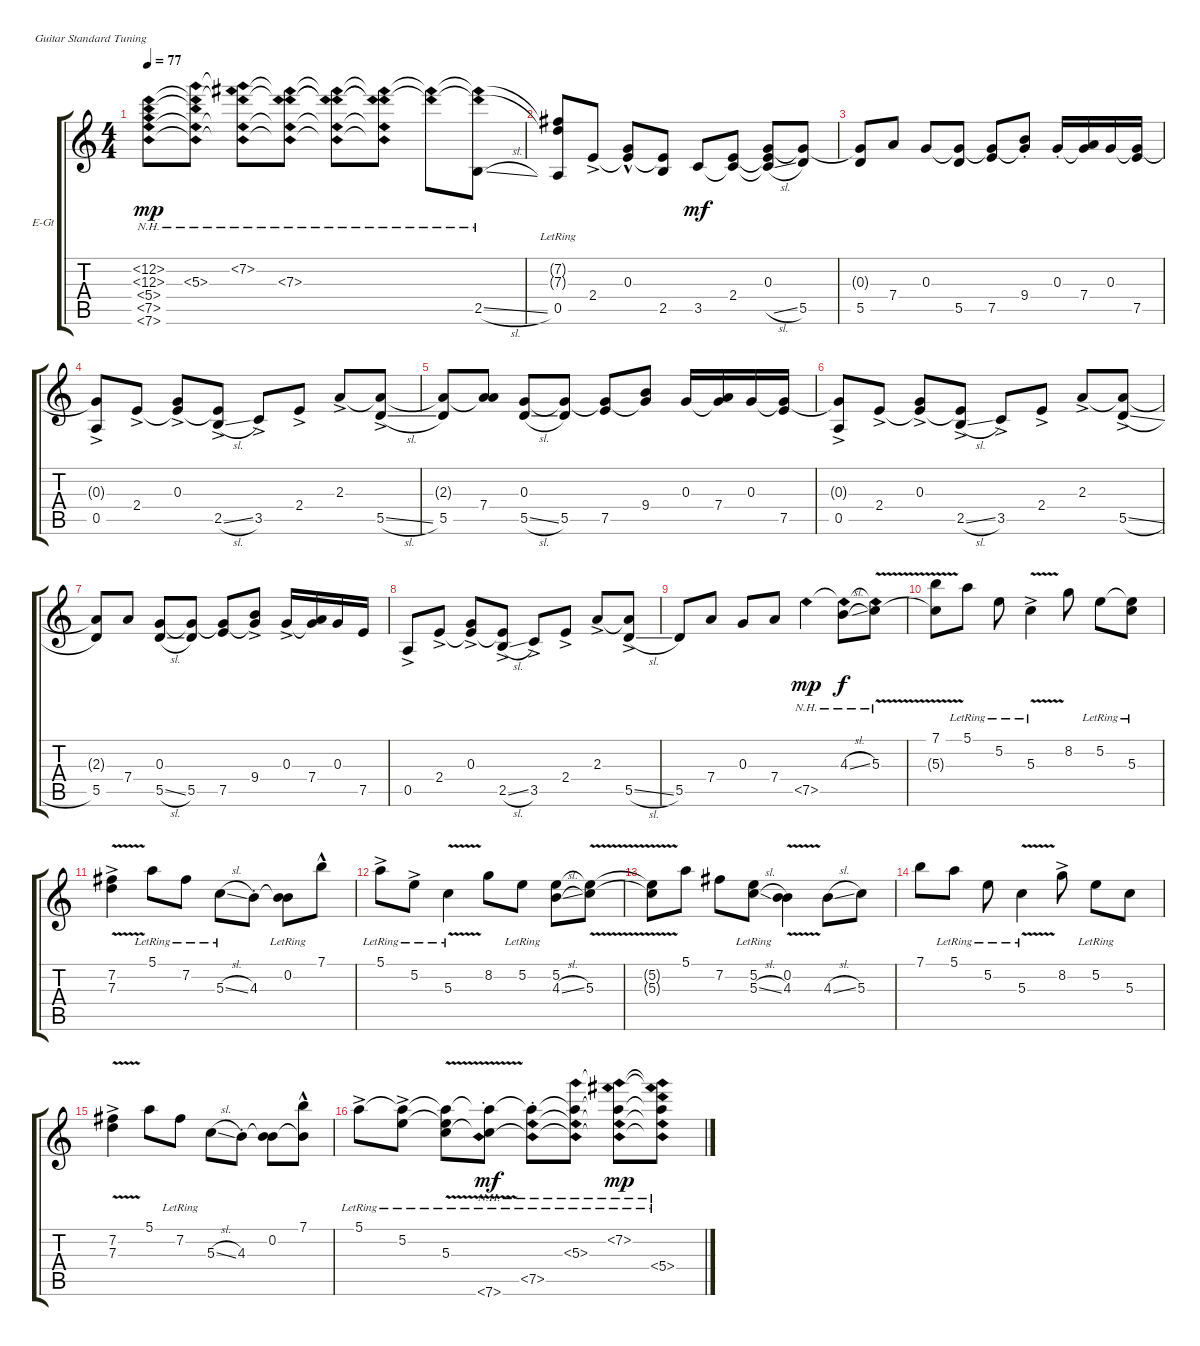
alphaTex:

\bracketExtendMode groupsimilarinstruments
\firstSystemTrackNameOrientation horizontal
\otherSystemsTrackNameOrientation horizontal
\track ("Лидер гт. Юрий Каспарян" "E-Gt") {instrument electricguitarclean}
\staff {score tabs}
\tuning (E4 B3 G3 D3 A2 E2)
\ts (4 4)
\tempo 77
\clef g2
\ks c
(5.4{nh t} 12.2{nh} 12.3{nh t} 7.5{nh t} 7.6{nh t}).8{dy mp} (5.4{nh t} 12.2{nh t} 5.3{nh} 7.5{nh t} 7.6{nh t}).8 (5.3{nh t} 7.2{nh} 5.4{nh t} 7.5{nh t} 7.6{nh t}).8 (7.3{nh} 7.2{nh t} 5.4{nh t} 7.5{nh t} 7.6{nh t}).8 (7.3{nh t} 7.2{nh t} 5.4{nh t} 7.5{nh t} 7.6{nh t}).8 (7.2{nh t} 7.3{nh t} 5.4{nh t} 7.5{nh t} 7.6{nh t}).8 (7.2{nh t} 7.3{nh t}).8 (7.3{nh t} 7.2{nh t} 2.5{sl}).8 |
(7.2{lr t} 0.5 7.3{t}).8 2.4{ac}.8 (0.3{hac} 2.4{t}).8 (2.4{t} 2.5).8 3.5.8{dy mf} (2.4 3.5{t}).8 (0.3 2.4{t} 3.5{sl t}).8 (0.3{t} 5.5).8 |
(0.3{t} 5.5).8 7.4.8 0.3.8 (5.5 0.3{t}).8 (7.5 0.3{t}).8 (9.4{st} 0.3{t}).8 0.3{st}.16 (7.4 0.3{t}).16 0.3.16 (7.5 0.3{t}).16 |
(0.5{ac} 0.3{t}).8 2.4{ac}.8 (0.3{ac} 2.4{ac t}).8 (2.4{ac t} 2.5{sl ac}).8 3.5{ac}.8 2.4{ac}.8 2.3{ac}.8 (2.3{ac t} 5.5{sl}).8 |
(2.3{t} 5.5).8 (7.4 2.3{t}).8 (0.3 5.5{sl}).8 (5.5 0.3{t}).8 (7.5 0.3{t}).8 (9.4 0.3{t}).8 0.3.16 (7.4 0.3{t}).16 0.3.16 (0.3{t} 7.5).16 |
(0.5{ac} 0.3{t}).8 2.4{ac}.8 (0.3{ac} 2.4{ac t}).8 (2.4{ac t} 2.5{sl ac}).8 3.5{ac}.8 2.4{ac}.8 2.3{ac}.8 (2.3{ac t} 5.5{sl}).8 |
(2.3{t} 5.5).8 7.4.8 (0.3 5.5{sl}).8 (5.5 0.3{t}).8 (7.5 0.3{t}).8 (9.4{ac} 0.3{ac t}).8 0.3{ac}.16 (0.3{t} 7.4).16 0.3.16 7.5.16 |
0.5{ac}.8 2.4{ac}.8 (0.3{ac} 2.4{ac t}).8 (2.4{ac t} 2.5{sl ac}).8 3.5{ac}.8 2.4{ac}.8 2.3{ac}.8 (2.3{ac t} 5.5{sl}).8 |
5.5.8 7.4.8 0.3.8 7.4.8 7.5{nh}.4{dy mp} (4.3{sl} 7.5{nh t}).8{dy f} (5.3{v} 7.5{nh t}).8 |
(7.1 5.3{v t}).8 5.1{lr}.8 5.2{lr}.8 5.3{v ac lr}.4 8.2.8 5.2{lr}.8 (5.3{lr} 5.2{lr t}).8 |
(7.2{v ac} 7.3{v}).4 5.1{lr}.8 7.2{lr}.8 5.3{sl lr}.8 4.3{st}.8 (0.2{lr} 4.3{t}).8 7.1{hac}.8 |
5.1{ac lr}.8 5.2{ac lr}.8 5.3{v lr}.4 8.2.8 5.2{lr}.8 (4.3{sl} 5.2).8 (5.3{v} 5.2{t}).8 |
(5.3{t} 5.2{v t}).8 5.1.8 7.2.8 (5.3{sl lr} 5.2).8 (4.3{v} 0.2{v}).4 4.3{sl}.8 5.3.8 |
7.1.8 5.1{lr}.8 5.2{lr}.8 5.3{v lr}.4 8.2{ac}.8 5.2{lr}.8 5.3.8 |
(7.2{v ac} 7.3{v}).4 5.1.8 7.2{lr}.8 5.3{sl}.8 4.3{st}.8 (0.2 4.3{t}).8 (7.1{hac} 0.2{t}).8 |
5.1{ac lr}.8 (5.2{ac} 5.1{lr t}).8 (5.3{v} 5.2{t} 5.1{lr t}).8 (7.6{nh st} 5.3{t} 5.1{lr t}).8{dy mf} (7.5{nh st} 7.6{nh t} 5.1{lr t}).8 (5.3{nh} 7.5{nh t} 7.6{nh t} 5.1{lr t}).8 (7.2{nh} 5.3{nh t} 7.5{nh t} 7.6{nh t} 5.1{lr t}).8{dy mp} (5.4{nh} 5.3{nh t} 7.2{nh t} 7.5{nh t} 7.6{nh t} 5.1{lr t}).8
